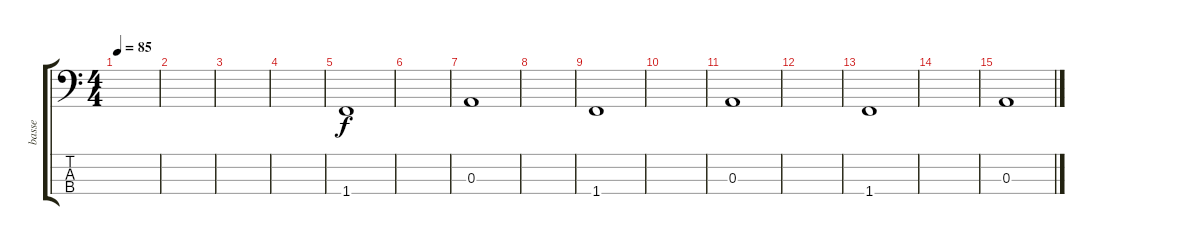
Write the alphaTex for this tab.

\track ("basse" "basse") {instrument acousticbass}
\staff {score tabs}
\tuning (G2 D2 A1 E1) {hide}
\ts (4 4)
\tempo 85
\clef f4
\ks c
|
|
|
|
1.4.1 |
|
0.3.1 |
|
1.4.1 |
|
0.3.1 |
|
1.4.1 |
|
0.3.1
